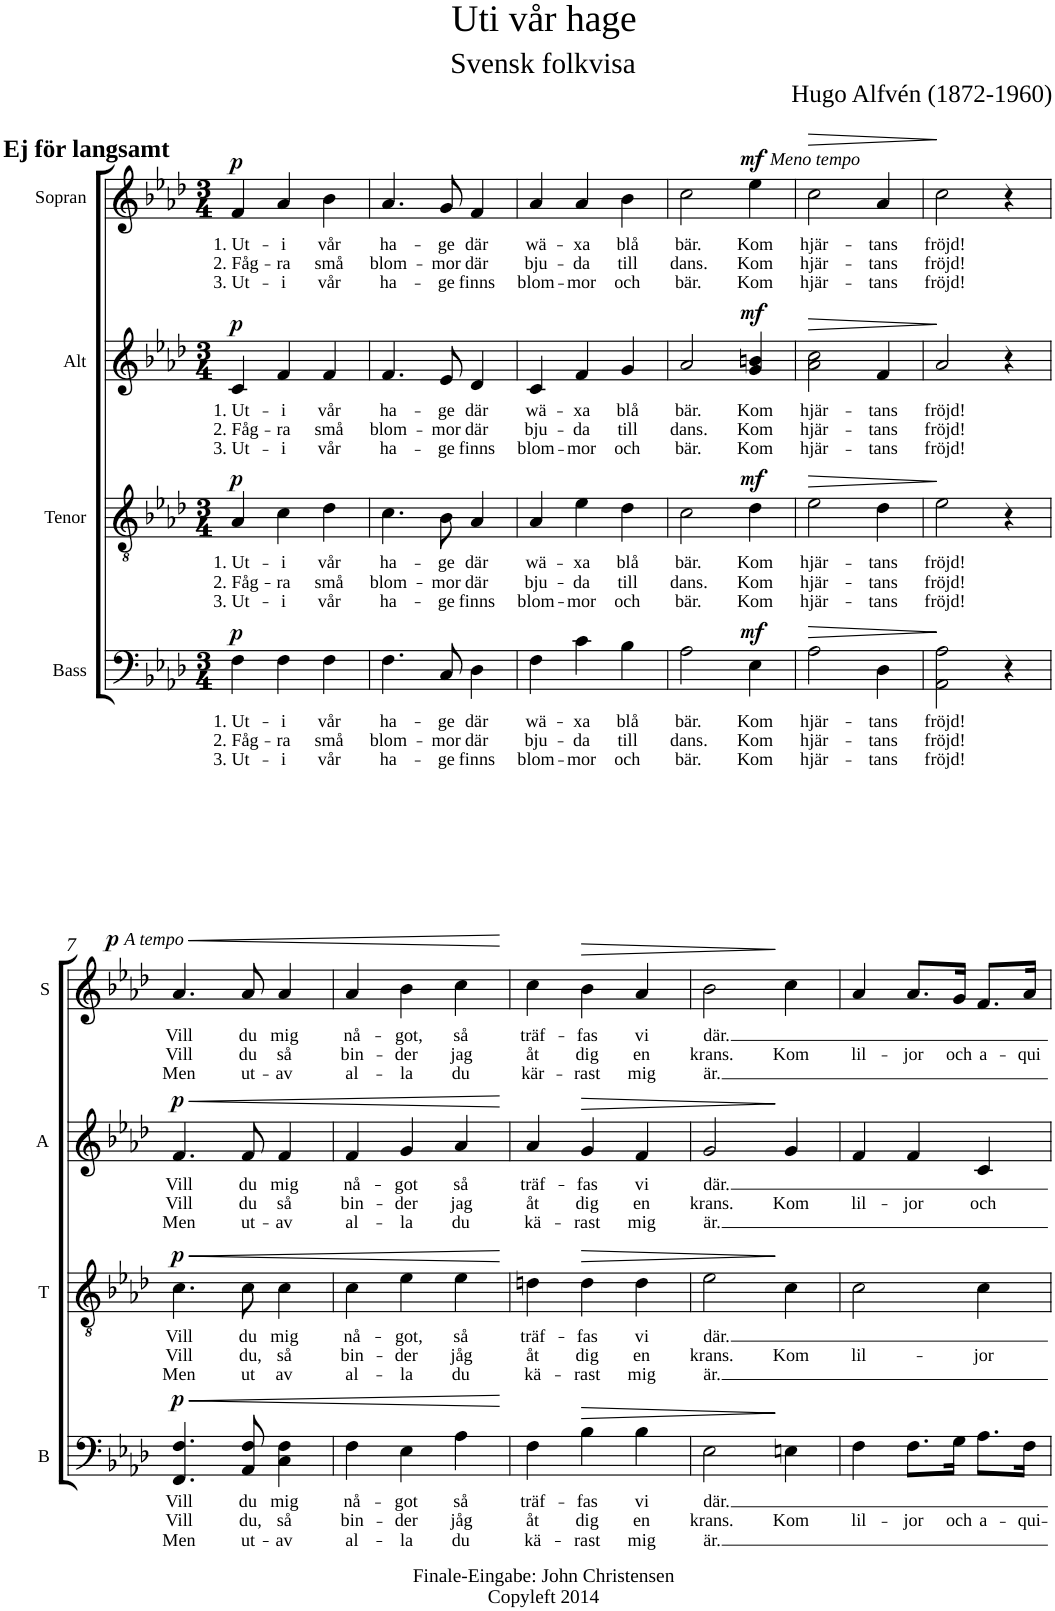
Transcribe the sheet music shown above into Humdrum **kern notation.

**kern	**text	**text	**text	**dynam	**kern	**text	**text	**text	**dynam	**kern	**text	**text	**text	**dynam	**kern	**text	**text	**text	**dynam
*part4	*part4	*part4	*part4	*part4	*part3	*part3	*part3	*part3	*part3	*part2	*part2	*part2	*part2	*part2	*part1	*part1	*part1	*part1	*part1
*staff4	*staff4	*staff4	*staff4	*staff4	*staff3	*staff3	*staff3	*staff3	*staff3	*staff2	*staff2	*staff2	*staff2	*staff2	*staff1	*staff1	*staff1	*staff1	*staff1
*I"Bass	*	*	*	*	*I"Tenor	*	*	*	*	*I"Alt	*	*	*	*	*I"Sopran	*	*	*	*
*I'B	*	*	*	*	*I'T	*	*	*	*	*I'A	*	*	*	*	*I'S	*	*	*	*
*clefF4	*	*	*	*	*clefGv2	*	*	*	*	*clefG2	*	*	*	*	*clefG2	*	*	*	*
*k[b-e-a-d-]	*	*	*	*	*k[b-e-a-d-]	*	*	*	*	*k[b-e-a-d-]	*	*	*	*	*k[b-e-a-d-]	*	*	*	*
*A-:	*	*	*	*	*A-:	*	*	*	*	*A-:	*	*	*	*	*A-:	*	*	*	*
*M3/4	*	*	*	*	*M3/4	*	*	*	*	*M3/4	*	*	*	*	*M3/4	*	*	*	*
=1	=1	=1	=1	=1	=1	=1	=1	=1	=1	=1	=1	=1	=1	=1	=1	=1	=1	=1	=1
!	!LO:LY:b	!LO:LY:b	!LO:LY:b	!LO:DY:a	!	!LO:LY:b	!LO:LY:b	!LO:LY:b	!LO:DY:a	!	!LO:LY:b	!LO:LY:b	!LO:LY:b	!LO:DY:a	!	!LO:LY:b	!LO:LY:b	!LO:LY:b	!LO:DY:a
4F\	1. Ut-	2. Fåg-	3. Ut-	p	4A-/	1. Ut-	2. Fåg-	3. Ut-	p	4c/	1. Ut-	2. Fåg-	3. Ut-	p	4f/	1. Ut-	2. Fåg-	3. Ut-	p
!	!LO:LY:b	!LO:LY:b	!LO:LY:b	!	!	!LO:LY:b	!LO:LY:b	!LO:LY:b	!	!	!LO:LY:b	!LO:LY:b	!LO:LY:b	!	!	!LO:LY:b	!LO:LY:b	!LO:LY:b	!
4F\	-i	-ra	-i	.	4c\	-i	-ra	-i	.	4f/	-i	-ra	-i	.	4a-/	-i	-ra	-i	.
!	!LO:LY:b	!LO:LY:b	!LO:LY:b	!	!	!LO:LY:b	!LO:LY:b	!LO:LY:b	!	!	!LO:LY:b	!LO:LY:b	!LO:LY:b	!	!	!LO:LY:b	!LO:LY:b	!LO:LY:b	!
4F\	vår	små	vår	.	4d-\	vår	små	vår	.	4f/	vår	små	vår	.	4b-\	vår	små	vår	.
=2	=2	=2	=2	=2	=2	=2	=2	=2	=2	=2	=2	=2	=2	=2	=2	=2	=2	=2	=2
!	!LO:LY:b	!LO:LY:b	!LO:LY:b	!	!	!LO:LY:b	!LO:LY:b	!LO:LY:b	!	!	!LO:LY:b	!LO:LY:b	!LO:LY:b	!	!	!LO:LY:b	!LO:LY:b	!LO:LY:b	!
4.F\	ha-	blom-	ha-	.	4.c\	ha-	blom-	ha-	.	4.f/	ha-	blom-	ha-	.	4.a-/	ha-	blom-	ha-	.
!	!LO:LY:b	!LO:LY:b	!LO:LY:b	!	!	!LO:LY:b	!LO:LY:b	!LO:LY:b	!	!	!LO:LY:b	!LO:LY:b	!LO:LY:b	!	!	!LO:LY:b	!LO:LY:b	!LO:LY:b	!
8C/	-ge	-mor	-ge	.	8B-\	-ge	-mor	-ge	.	8e-/	-ge	-mor	-ge	.	8g/	-ge	-mor	-ge	.
!	!LO:LY:b	!LO:LY:b	!LO:LY:b	!	!	!LO:LY:b	!LO:LY:b	!LO:LY:b	!	!	!LO:LY:b	!LO:LY:b	!LO:LY:b	!	!	!LO:LY:b	!LO:LY:b	!LO:LY:b	!
4D-\	där	där	finns	.	4A-/	där	där	finns	.	4d-/	där	där	finns	.	4f/	där	där	finns	.
=3	=3	=3	=3	=3	=3	=3	=3	=3	=3	=3	=3	=3	=3	=3	=3	=3	=3	=3	=3
!	!LO:LY:b	!LO:LY:b	!LO:LY:b	!	!	!LO:LY:b	!LO:LY:b	!LO:LY:b	!	!	!LO:LY:b	!LO:LY:b	!LO:LY:b	!	!	!LO:LY:b	!LO:LY:b	!LO:LY:b	!
4F\	wä-	bju-	blom-	.	4A-/	wä-	bju-	blom-	.	4c/	wä-	bju-	blom-	.	4a-/	wä-	bju-	blom-	.
!	!LO:LY:b	!LO:LY:b	!LO:LY:b	!	!	!LO:LY:b	!LO:LY:b	!LO:LY:b	!	!	!LO:LY:b	!LO:LY:b	!LO:LY:b	!	!	!LO:LY:b	!LO:LY:b	!LO:LY:b	!
4c\	-xa	-da	-mor	.	4e-\	-xa	-da	-mor	.	4f/	-xa	-da	-mor	.	4a-/	-xa	-da	-mor	.
!	!LO:LY:b	!LO:LY:b	!LO:LY:b	!	!	!LO:LY:b	!LO:LY:b	!LO:LY:b	!	!	!LO:LY:b	!LO:LY:b	!LO:LY:b	!	!	!LO:LY:b	!LO:LY:b	!LO:LY:b	!
4B-\	blå	till	och	.	4d-\	blå	till	och	.	4g/	blå	till	och	.	4b-\	blå	till	och	.
=4	=4	=4	=4	=4	=4	=4	=4	=4	=4	=4	=4	=4	=4	=4	=4	=4	=4	=4	=4
!	!LO:LY:b	!LO:LY:b	!LO:LY:b	!	!	!LO:LY:b	!LO:LY:b	!LO:LY:b	!	!	!LO:LY:b	!LO:LY:b	!LO:LY:b	!	!	!LO:LY:b	!LO:LY:b	!LO:LY:b	!
2A-\	bär.	dans.	bär.	.	2c\	bär.	dans.	bär.	.	2a-/	bär.	dans.	bär.	.	2cc\	bär.	dans.	bär.	.
!	!	!	!	!	!	!	!	!	!	!	!	!	!	!	!LO:TX:a:i:t=Meno tempo	!	!	!	!
!	!LO:LY:b	!LO:LY:b	!LO:LY:b	!LO:DY:a	!	!LO:LY:b	!LO:LY:b	!LO:LY:b	!LO:DY:a	!	!LO:LY:b	!LO:LY:b	!LO:LY:b	!LO:DY:a	!	!LO:LY:b	!LO:LY:b	!LO:LY:b	!LO:DY:a
4E-\	Kom	Kom	Kom	mf	4d-\	Kom	Kom	Kom	mf	4g/ 4bn/	Kom	Kom	Kom	mf	4ee-\	Kom	Kom	Kom	mf
=5	=5	=5	=5	=5	=5	=5	=5	=5	=5	=5	=5	=5	=5	=5	=5	=5	=5	=5	=5
!	!LO:LY:b	!LO:LY:b	!LO:LY:b	!LO:HP:b	!	!LO:LY:b	!LO:LY:b	!LO:LY:b	!LO:HP:b	!	!LO:LY:b	!LO:LY:b	!LO:LY:b	!LO:HP:b	!	!LO:LY:b	!LO:LY:b	!LO:LY:b	!LO:HP:b
2A-\	hjär-	hjär-	hjär-	>	2e-\	hjär-	hjär-	hjär-	>	2a-\ 2cc\	hjär-	hjär-	hjär-	>	2cc\	hjär-	hjär-	hjär-	>
!	!LO:LY:b	!LO:LY:b	!LO:LY:b	!	!	!LO:LY:b	!LO:LY:b	!LO:LY:b	!	!	!LO:LY:b	!LO:LY:b	!LO:LY:b	!	!	!LO:LY:b	!LO:LY:b	!LO:LY:b	!
4D-\	-tans	-tans	-tans	.	4d-\	-tans	-tans	-tans	.	4f/	-tans	-tans	-tans	.	4a-/	-tans	-tans	-tans	.
.	.	.	.	]	.	.	.	.	]	.	.	.	.	]	.	.	.	.	]
=6	=6	=6	=6	=6	=6	=6	=6	=6	=6	=6	=6	=6	=6	=6	=6	=6	=6	=6	=6
!	!LO:LY:b	!LO:LY:b	!LO:LY:b	!	!	!LO:LY:b	!LO:LY:b	!LO:LY:b	!	!	!LO:LY:b	!LO:LY:b	!LO:LY:b	!	!	!LO:LY:b	!LO:LY:b	!LO:LY:b	!
2AA-\ 2A-\	fröjd!	fröjd!	fröjd!	.	2e-\	fröjd!	fröjd!	fröjd!	.	2a-/	fröjd!	fröjd!	fröjd!	.	2cc\	fröjd!	fröjd!	fröjd!	.
4r	.	.	.	.	4r	.	.	.	.	4r	.	.	.	.	4r	.	.	.	.
!!LO:LB:g=z
=7	=7	=7	=7	=7	=7	=7	=7	=7	=7	=7	=7	=7	=7	=7	=7	=7	=7	=7	=7
!	!	!	!	!	!	!	!	!	!	!	!	!	!	!	!LO:TX:a:i:t=A tempo	!	!	!	!
!	!LO:LY:b	!LO:LY:b	!LO:LY:b	!LO:HP:b	!	!LO:LY:b	!LO:LY:b	!LO:LY:b	!LO:HP:b	!	!LO:LY:b	!LO:LY:b	!LO:LY:b	!LO:HP:b	!	!LO:LY:b	!LO:LY:b	!LO:LY:b	!LO:HP:b
!	!	!	!	!LO:DY:n=1:a	!	!	!	!	!LO:DY:n=1:a	!	!	!	!	!LO:DY:n=1:a	!	!	!	!	!LO:DY:n=1:a
4.FF/ 4.F/	Vill	Vill	Men	< p	4.c\	Vill	Vill	Men	< p	4.f/	Vill	Vill	Men	< p	4.a-/	Vill	Vill	Men	< p
!	!LO:LY:b	!LO:LY:b	!LO:LY:b	!	!	!LO:LY:b	!LO:LY:b	!LO:LY:b	!	!	!LO:LY:b	!LO:LY:b	!LO:LY:b	!	!	!LO:LY:b	!LO:LY:b	!LO:LY:b	!
8AA-/ 8F/	du	du,	ut-	.	8c\	du	du,	ut	.	8f/	du	du	ut-	.	8a-/	du	du	ut-	.
!	!LO:LY:b	!LO:LY:b	!LO:LY:b	!	!	!LO:LY:b	!LO:LY:b	!LO:LY:b	!	!	!LO:LY:b	!LO:LY:b	!LO:LY:b	!	!	!LO:LY:b	!LO:LY:b	!LO:LY:b	!
4C\ 4F\	mig	så	-av	.	4c\	mig	så	av	.	4f/	mig	så	-av	.	4a-/	mig	så	-av	.
=8	=8	=8	=8	=8	=8	=8	=8	=8	=8	=8	=8	=8	=8	=8	=8	=8	=8	=8	=8
!	!LO:LY:b	!LO:LY:b	!LO:LY:b	!	!	!LO:LY:b	!LO:LY:b	!LO:LY:b	!	!	!LO:LY:b	!LO:LY:b	!LO:LY:b	!	!	!LO:LY:b	!LO:LY:b	!LO:LY:b	!
4F\	nå-	bin-	al-	.	4c\	nå-	bin-	al-	.	4f/	nå-	bin-	al-	.	4a-/	nå-	bin-	al-	.
!	!LO:LY:b	!LO:LY:b	!LO:LY:b	!	!	!LO:LY:b	!LO:LY:b	!LO:LY:b	!	!	!LO:LY:b	!LO:LY:b	!LO:LY:b	!	!	!LO:LY:b	!LO:LY:b	!LO:LY:b	!
4E-\	-got	-der	-la	.	4e-\	-got,	-der	-la	.	4g/	-got	-der	-la	.	4b-\	-got,	-der	-la	.
!	!LO:LY:b	!LO:LY:b	!LO:LY:b	!	!	!LO:LY:b	!LO:LY:b	!LO:LY:b	!	!	!LO:LY:b	!LO:LY:b	!LO:LY:b	!	!	!LO:LY:b	!LO:LY:b	!LO:LY:b	!
4A-\	så	jåg	du	.	4e-\	så	jåg	du	.	4a-/	så	jag	du	.	4cc\	så	jag	du	.
.	.	.	.	[	.	.	.	.	[	.	.	.	.	[	.	.	.	.	[
=9	=9	=9	=9	=9	=9	=9	=9	=9	=9	=9	=9	=9	=9	=9	=9	=9	=9	=9	=9
!	!LO:LY:b	!LO:LY:b	!LO:LY:b	!	!	!LO:LY:b	!LO:LY:b	!LO:LY:b	!	!	!LO:LY:b	!LO:LY:b	!LO:LY:b	!	!	!LO:LY:b	!LO:LY:b	!LO:LY:b	!
4F\	träf-	åt	kä-	.	4dn\	träf-	åt	kä-	.	4a-/	träf-	åt	kä-	.	4cc\	träf-	åt	kär-	.
!	!LO:LY:b	!LO:LY:b	!LO:LY:b	!LO:HP:b	!	!LO:LY:b	!LO:LY:b	!LO:LY:b	!LO:HP:b	!	!LO:LY:b	!LO:LY:b	!LO:LY:b	!LO:HP:b	!	!LO:LY:b	!LO:LY:b	!LO:LY:b	!LO:HP:b
4B-\	-fas	dig	-rast	>	4d\	-fas	dig	-rast	>	4g/	-fas	dig	-rast	>	4b-\	-fas	dig	-rast	>
!	!LO:LY:b	!LO:LY:b	!LO:LY:b	!	!	!LO:LY:b	!LO:LY:b	!LO:LY:b	!	!	!LO:LY:b	!LO:LY:b	!LO:LY:b	!	!	!LO:LY:b	!LO:LY:b	!LO:LY:b	!
4B-\	vi	en	mig	.	4d\	vi	en	mig	.	4f/	vi	en	mig	.	4a-/	vi	en	mig	.
=10	=10	=10	=10	=10	=10	=10	=10	=10	=10	=10	=10	=10	=10	=10	=10	=10	=10	=10	=10
!	!LO:LY:b	!LO:LY:b	!LO:LY:b	!	!	!LO:LY:b	!LO:LY:b	!LO:LY:b	!	!	!LO:LY:b	!LO:LY:b	!LO:LY:b	!	!	!LO:LY:b	!LO:LY:b	!LO:LY:b	!
2E-\	där.	krans.	är.	.	2e-\	där.	krans.	är.	.	2g/	där.	krans.	är.	.	2b-\	där.	krans.	är.	.
!	!	!LO:LY:b	!	!	!	!	!LO:LY:b	!	!	!	!	!LO:LY:b	!	!	!	!	!LO:LY:b	!	!
4En\	.	Kom	.	]	4c\	.	Kom	.	]	4g/	.	Kom	.	]	4cc\	.	Kom	.	]
=11	=11	=11	=11	=11	=11	=11	=11	=11	=11	=11	=11	=11	=11	=11	=11	=11	=11	=11	=11
!	!	!LO:LY:b	!	!	!	!	!LO:LY:b	!	!	!	!	!LO:LY:b	!	!	!	!	!LO:LY:b	!	!
4F\	.	lil-	.	.	2c\	.	lil-	.	.	4f/	.	lil-	.	.	4a-/	.	lil-	.	.
!	!	!LO:LY:b	!	!	!	!	!	!	!	!	!	!LO:LY:b	!	!	!	!	!LO:LY:b	!	!
8.F\L	.	-jor	.	.	.	.	.	.	.	4f/	.	-jor	.	.	8.a-/L	.	-jor	.	.
!	!	!LO:LY:b	!	!	!	!	!	!	!	!	!	!	!	!	!	!	!LO:LY:b	!	!
16G\Jk	.	och	.	.	.	.	.	.	.	.	.	.	.	.	16g/Jk	.	och	.	.
!	!	!LO:LY:b	!	!	!	!	!LO:LY:b	!	!	!	!	!LO:LY:b	!	!	!	!	!LO:LY:b	!	!
8.A-\L	.	a-	.	.	4c\	.	-jor	.	.	4c/	.	och	.	.	8.f/L	.	a-	.	.
!	!	!LO:LY:b	!	!	!	!	!	!	!	!	!	!	!	!	!	!	!LO:LY:b	!	!
16F\Jk	.	-qui-	.	.	.	.	.	.	.	.	.	.	.	.	16a-/Jk	.	-qui	.	.
=	=	=	=	=	=	=	=	=	=	=	=	=	=	=	=	=	=	=	=
*-	*-	*-	*-	*-	*-	*-	*-	*-	*-	*-	*-	*-	*-	*-	*-	*-	*-	*-	*-
